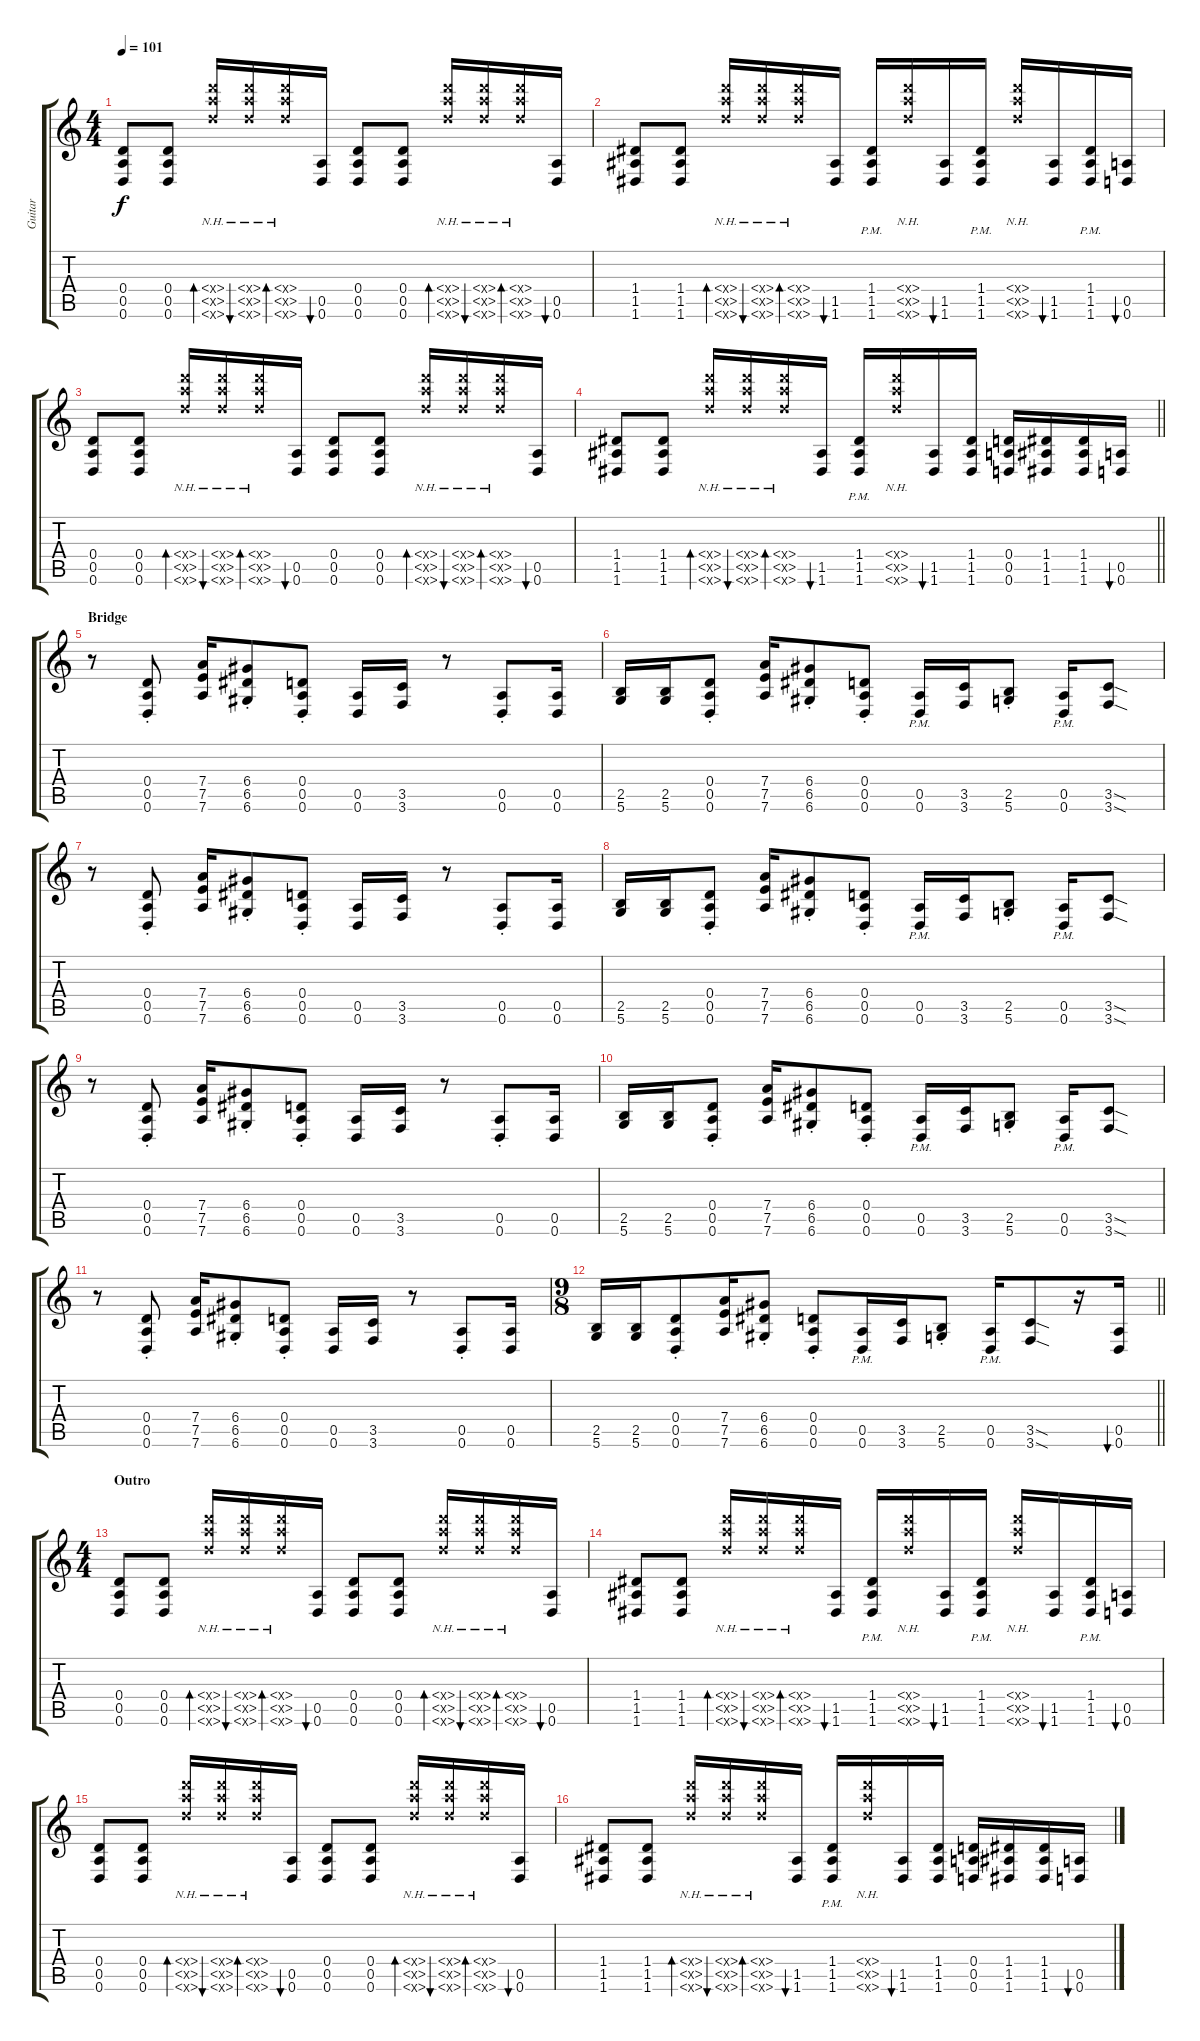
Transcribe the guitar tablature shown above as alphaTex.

\track ("Guitar" "Guitar") {instrument distortionguitar}
\staff {score tabs}
\tuning (E4 B3 G3 D3 A2 D2) {hide}
\ts (4 4)
\tempo 101
\clef g2
\ks c
(0.4 0.5 0.6).8{dy f} (0.4 0.5 0.6).8 (5.4{nh x} 5.5{nh x} 5.6{nh x}).16{bd 120} (5.4{nh x} 5.5{nh x} 5.6{nh x}).16{bu 120} (5.4{nh x} 5.5{nh x} 5.6{nh x}).16{bd 120} (0.5 0.6).16{bu 120} (0.4 0.5 0.6).8 (0.4 0.5 0.6).8 (5.4{nh x} 5.5{nh x} 5.6{nh x}).16{bd 120} (5.4{nh x} 5.5{nh x} 5.6{nh x}).16{bu 120} (5.4{nh x} 5.5{nh x} 5.6{nh x}).16{bd 120} (0.5 0.6).16{bu 120} |
(1.4 1.5 1.6).8 (1.4 1.5 1.6).8 (5.4{nh x} 5.5{nh x} 5.6{nh x}).16{bd 120} (5.4{nh x} 5.5{nh x} 5.6{nh x}).16{bu 120} (5.4{nh x} 5.5{nh x} 5.6{nh x}).16{bd 120} (1.5 1.6).16{bu 120} (1.4{pm} 1.5{pm} 1.6{pm}).16 (5.4{nh x} 5.5{nh x} 5.6{nh x}).16 (1.5 1.6).16{bu 120} (1.4{pm} 1.5{pm} 1.6{pm}).16 (5.4{nh x} 5.5{nh x} 5.6{nh x}).16 (1.5 1.6).16{bu 120} (1.4{pm} 1.5{pm} 1.6{pm}).16 (0.5 0.6).16{bu 120} |
(0.4 0.5 0.6).8 (0.4 0.5 0.6).8 (5.4{nh x} 5.5{nh x} 5.6{nh x}).16{bd 120} (5.4{nh x} 5.5{nh x} 5.6{nh x}).16{bu 120} (5.4{nh x} 5.5{nh x} 5.6{nh x}).16{bd 120} (0.5 0.6).16{bu 120} (0.4 0.5 0.6).8 (0.4 0.5 0.6).8 (5.4{nh x} 5.5{nh x} 5.6{nh x}).16{bd 120} (5.4{nh x} 5.5{nh x} 5.6{nh x}).16{bu 120} (5.4{nh x} 5.5{nh x} 5.6{nh x}).16{bd 120} (0.5 0.6).16{bu 120} |
\barLineRight lightlight
(1.4 1.5 1.6).8 (1.4 1.5 1.6).8 (5.4{nh x} 5.5{nh x} 5.6{nh x}).16{bd 120} (5.4{nh x} 5.5{nh x} 5.6{nh x}).16{bu 120} (5.4{nh x} 5.5{nh x} 5.6{nh x}).16{bd 120} (1.5 1.6).16{bu 120} (1.4{pm} 1.5{pm} 1.6{pm}).16 (5.4{nh x} 5.5{nh x} 5.6{nh x}).16 (1.5 1.6).16{bu 120} (1.4 1.5 1.6).16 (0.4 0.5 0.6).16 (1.4 1.5 1.6).16 (1.4 1.5 1.6).16 (0.5 0.6).16{bu 120} |
\section ("" "Bridge")
r.8 (0.4{st} 0.5{st} 0.6{st}).8 (7.4 7.5 7.6).16 (6.4{st} 6.5{st} 6.6{st}).8 (0.4{st} 0.5{st} 0.6{st}).8 (0.5 0.6).16 (3.5 3.6).16 r.8 (0.5{st} 0.6{st}).8 (0.5 0.6).16 |
(2.5 5.6).16 (2.5 5.6).16 (0.4{st} 0.5{st} 0.6{st}).8 (7.4 7.5 7.6).16 (6.4{st} 6.5{st} 6.6{st}).8 (0.4{st} 0.5{st} 0.6{st}).8 (0.5 0.6{pm}).16 (3.5 3.6).16 (2.5{st} 5.6{st}).8 (0.5 0.6{pm}).16 (3.5{sod} 3.6{sod}).8 |
r.8 (0.4{st} 0.5{st} 0.6{st}).8 (7.4 7.5 7.6).16 (6.4{st} 6.5{st} 6.6{st}).8 (0.4{st} 0.5{st} 0.6{st}).8 (0.5 0.6).16 (3.5 3.6).16 r.8 (0.5{st} 0.6{st}).8 (0.5 0.6).16 |
(2.5 5.6).16 (2.5 5.6).16 (0.4{st} 0.5{st} 0.6{st}).8 (7.4 7.5 7.6).16 (6.4{st} 6.5{st} 6.6{st}).8 (0.4{st} 0.5{st} 0.6{st}).8 (0.5 0.6{pm}).16 (3.5 3.6).16 (2.5{st} 5.6{st}).8 (0.5 0.6{pm}).16 (3.5{sod} 3.6{sod}).8 |
r.8 (0.4{st} 0.5{st} 0.6{st}).8 (7.4 7.5 7.6).16 (6.4{st} 6.5{st} 6.6{st}).8 (0.4{st} 0.5{st} 0.6{st}).8 (0.5 0.6).16 (3.5 3.6).16 r.8 (0.5{st} 0.6{st}).8 (0.5 0.6).16 |
(2.5 5.6).16 (2.5 5.6).16 (0.4{st} 0.5{st} 0.6{st}).8 (7.4 7.5 7.6).16 (6.4{st} 6.5{st} 6.6{st}).8 (0.4{st} 0.5{st} 0.6{st}).8 (0.5 0.6{pm}).16 (3.5 3.6).16 (2.5{st} 5.6{st}).8 (0.5 0.6{pm}).16 (3.5{sod} 3.6{sod}).8 |
r.8 (0.4{st} 0.5{st} 0.6{st}).8 (7.4 7.5 7.6).16 (6.4{st} 6.5{st} 6.6{st}).8 (0.4{st} 0.5{st} 0.6{st}).8 (0.5 0.6).16 (3.5 3.6).16 r.8 (0.5{st} 0.6{st}).8 (0.5 0.6).16 |
\ts (9 8)
\barLineRight lightlight
(2.5 5.6).16 (2.5 5.6).16 (0.4{st} 0.5{st} 0.6{st}).8 (7.4 7.5 7.6).16 (6.4{st} 6.5{st} 6.6{st}).8 (0.4{st} 0.5{st} 0.6{st}).8 (0.5 0.6{pm}).16 (3.5 3.6).16 (2.5{st} 5.6{st}).8 (0.5 0.6{pm}).16 (3.5{sod} 3.6{sod}).8 r.16 (0.5 0.6).16{bu 120} |
\ts (4 4)
\section ("" "Outro")
(0.4 0.5 0.6).8 (0.4 0.5 0.6).8 (5.4{nh x} 5.5{nh x} 5.6{nh x}).16{bd 120} (5.4{nh x} 5.5{nh x} 5.6{nh x}).16{bu 120} (5.4{nh x} 5.5{nh x} 5.6{nh x}).16{bd 120} (0.5 0.6).16{bu 120} (0.4 0.5 0.6).8 (0.4 0.5 0.6).8 (5.4{nh x} 5.5{nh x} 5.6{nh x}).16{bd 120} (5.4{nh x} 5.5{nh x} 5.6{nh x}).16{bu 120} (5.4{nh x} 5.5{nh x} 5.6{nh x}).16{bd 120} (0.5 0.6).16{bu 120} |
(1.4 1.5 1.6).8 (1.4 1.5 1.6).8 (5.4{nh x} 5.5{nh x} 5.6{nh x}).16{bd 120} (5.4{nh x} 5.5{nh x} 5.6{nh x}).16{bu 120} (5.4{nh x} 5.5{nh x} 5.6{nh x}).16{bd 120} (1.5 1.6).16{bu 120} (1.4{pm} 1.5{pm} 1.6{pm}).16 (5.4{nh x} 5.5{nh x} 5.6{nh x}).16 (1.5 1.6).16{bu 120} (1.4{pm} 1.5{pm} 1.6{pm}).16 (5.4{nh x} 5.5{nh x} 5.6{nh x}).16 (1.5 1.6).16{bu 120} (1.4{pm} 1.5{pm} 1.6{pm}).16 (0.5 0.6).16{bu 120} |
(0.4 0.5 0.6).8 (0.4 0.5 0.6).8 (5.4{nh x} 5.5{nh x} 5.6{nh x}).16{bd 120} (5.4{nh x} 5.5{nh x} 5.6{nh x}).16{bu 120} (5.4{nh x} 5.5{nh x} 5.6{nh x}).16{bd 120} (0.5 0.6).16{bu 120} (0.4 0.5 0.6).8 (0.4 0.5 0.6).8 (5.4{nh x} 5.5{nh x} 5.6{nh x}).16{bd 120} (5.4{nh x} 5.5{nh x} 5.6{nh x}).16{bu 120} (5.4{nh x} 5.5{nh x} 5.6{nh x}).16{bd 120} (0.5 0.6).16{bu 120} |
(1.4 1.5 1.6).8 (1.4 1.5 1.6).8 (5.4{nh x} 5.5{nh x} 5.6{nh x}).16{bd 120} (5.4{nh x} 5.5{nh x} 5.6{nh x}).16{bu 120} (5.4{nh x} 5.5{nh x} 5.6{nh x}).16{bd 120} (1.5 1.6).16{bu 120} (1.4{pm} 1.5{pm} 1.6{pm}).16 (5.4{nh x} 5.5{nh x} 5.6{nh x}).16 (1.5 1.6).16{bu 120} (1.4 1.5 1.6).16 (0.4 0.5 0.6).16 (1.4 1.5 1.6).16 (1.4 1.5 1.6).16 (0.5 0.6).16{bu 120}
